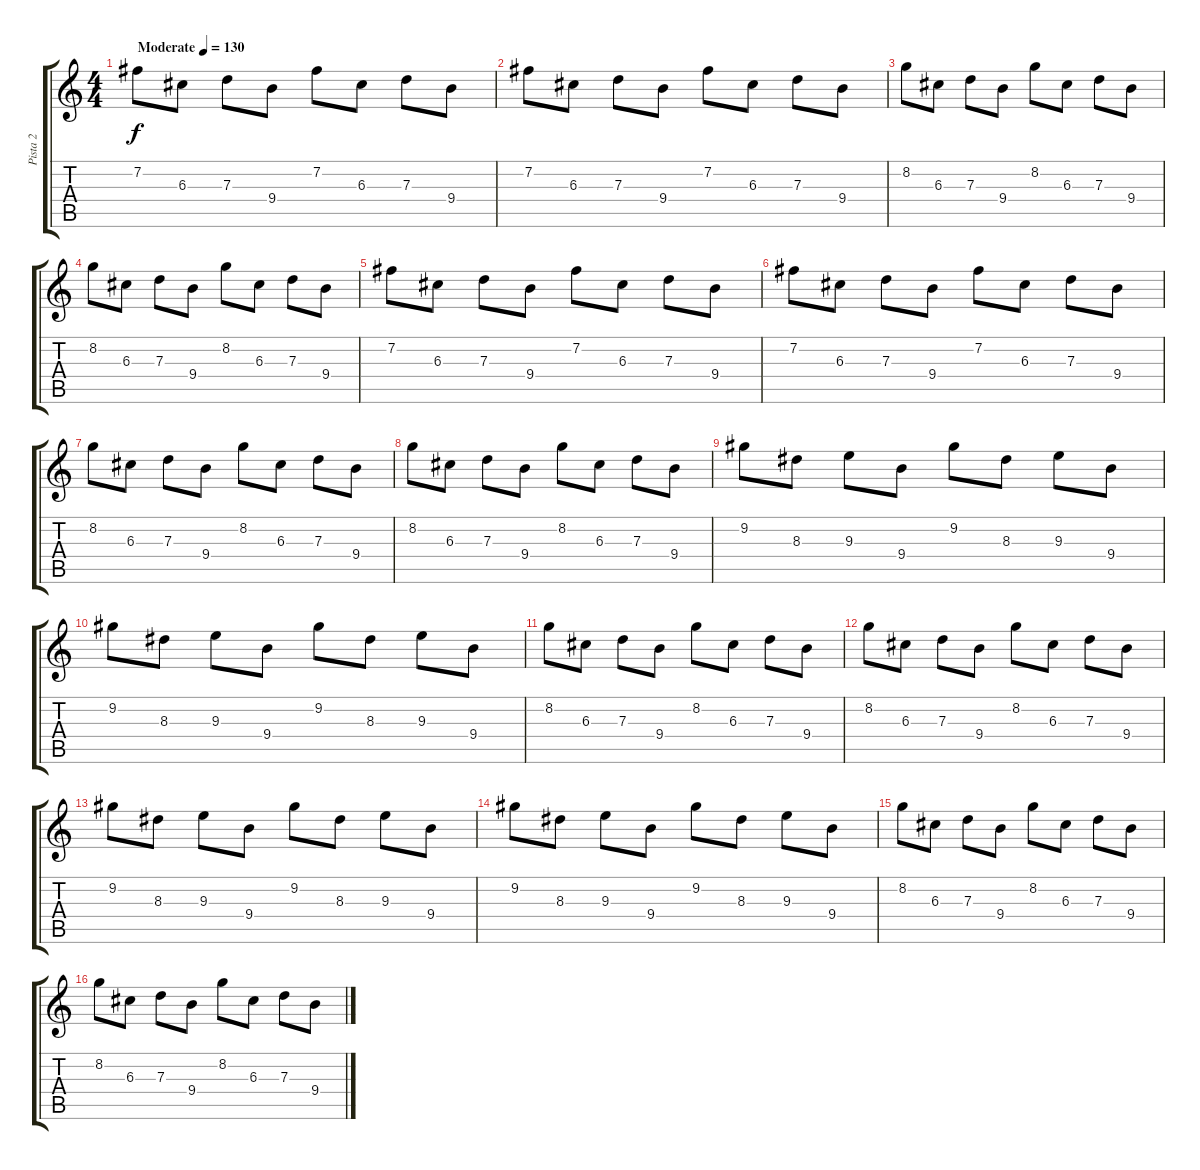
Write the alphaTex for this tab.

\track ("Pista 2" "Pista 2") {instrument distortionguitar}
\staff {score tabs}
\tuning (E4 B3 G3 D3 A2 E2) {hide}
\ts (4 4)
\tempo (130 "Moderate")
\clef g2
\ks c
7.2.8{dy f instrument distortionguitar} 6.3.8 7.3.8 9.4.8 7.2.8 6.3.8 7.3.8 9.4.8 |
7.2.8 6.3.8 7.3.8 9.4.8 7.2.8 6.3.8 7.3.8 9.4.8 |
8.2.8 6.3.8 7.3.8 9.4.8 8.2.8 6.3.8 7.3.8 9.4.8 |
8.2.8 6.3.8 7.3.8 9.4.8 8.2.8 6.3.8 7.3.8 9.4.8 |
7.2.8 6.3.8 7.3.8 9.4.8 7.2.8 6.3.8 7.3.8 9.4.8 |
7.2.8 6.3.8 7.3.8 9.4.8 7.2.8 6.3.8 7.3.8 9.4.8 |
8.2.8 6.3.8 7.3.8 9.4.8 8.2.8 6.3.8 7.3.8 9.4.8 |
8.2.8 6.3.8 7.3.8 9.4.8 8.2.8 6.3.8 7.3.8 9.4.8 |
9.2.8 8.3.8 9.3.8 9.4.8 9.2.8 8.3.8 9.3.8 9.4.8 |
9.2.8 8.3.8 9.3.8 9.4.8 9.2.8 8.3.8 9.3.8 9.4.8 |
8.2.8 6.3.8 7.3.8 9.4.8 8.2.8 6.3.8 7.3.8 9.4.8 |
8.2.8 6.3.8 7.3.8 9.4.8 8.2.8 6.3.8 7.3.8 9.4.8 |
9.2.8 8.3.8 9.3.8 9.4.8 9.2.8 8.3.8 9.3.8 9.4.8 |
9.2.8 8.3.8 9.3.8 9.4.8 9.2.8 8.3.8 9.3.8 9.4.8 |
8.2.8 6.3.8 7.3.8 9.4.8 8.2.8 6.3.8 7.3.8 9.4.8 |
8.2.8 6.3.8 7.3.8 9.4.8 8.2.8 6.3.8 7.3.8 9.4.8
